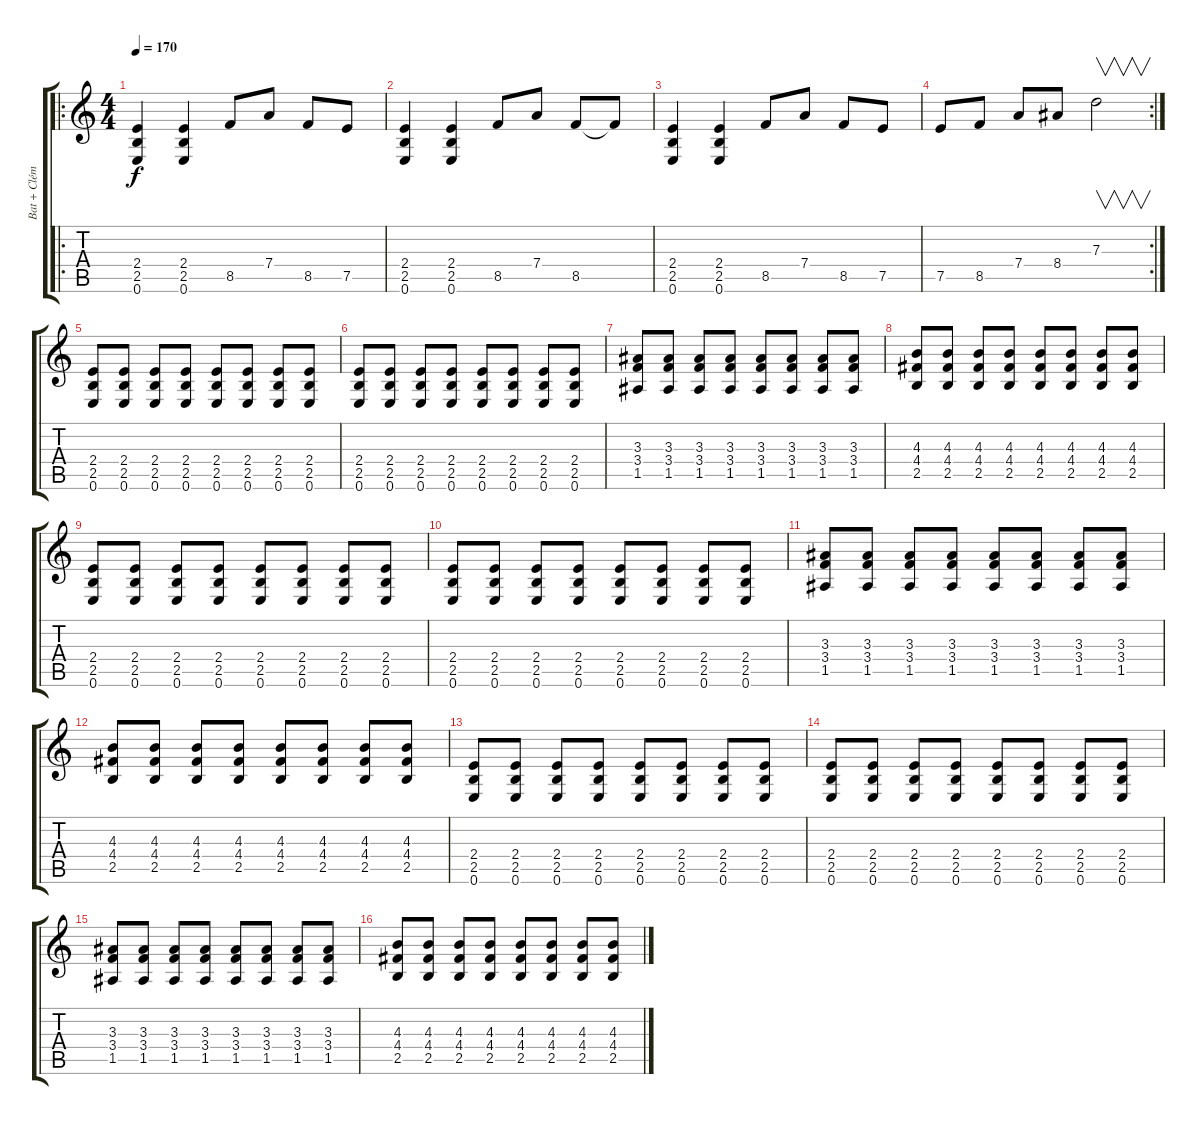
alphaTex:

\track ("Bat + Clément - Guitar" "Bat + Clém") {instrument distortionguitar}
\staff {score tabs}
\tuning (E4 B3 G3 D3 A2 E2) {hide}
\ro
\ts (4 4)
\tempo 170
\clef g2
\ks c
(2.4 2.5 0.6).4{dy f instrument distortionguitar} (2.4 2.5 0.6).4 8.5.8 7.4.8 8.5.8 7.5.8 |
(2.4 2.5 0.6).4 (2.4 2.5 0.6).4 8.5.8 7.4.8 8.5.8 8.5{t}.8 |
(2.4 2.5 0.6).4 (2.4 2.5 0.6).4 8.5.8 7.4.8 8.5.8 7.5.8 |
\rc 2
7.5.8 8.5.8 7.4.8 8.4.8 7.3.2{v} |
(2.4 2.5 0.6).8 (2.4 2.5 0.6).8 (2.4 2.5 0.6).8 (2.4 2.5 0.6).8 (2.4 2.5 0.6).8 (2.4 2.5 0.6).8 (2.4 2.5 0.6).8 (2.4 2.5 0.6).8 |
(2.4 2.5 0.6).8 (2.4 2.5 0.6).8 (2.4 2.5 0.6).8 (2.4 2.5 0.6).8 (2.4 2.5 0.6).8 (2.4 2.5 0.6).8 (2.4 2.5 0.6).8 (2.4 2.5 0.6).8 |
(3.3 3.4 1.5).8 (3.3 3.4 1.5).8 (3.3 3.4 1.5).8 (3.3 3.4 1.5).8 (3.3 3.4 1.5).8 (3.3 3.4 1.5).8 (3.3 3.4 1.5).8 (3.3 3.4 1.5).8 |
(4.3 4.4 2.5).8 (4.3 4.4 2.5).8 (4.3 4.4 2.5).8 (4.3 4.4 2.5).8 (4.3 4.4 2.5).8 (4.3 4.4 2.5).8 (4.3 4.4 2.5).8 (4.3 4.4 2.5).8 |
(2.4 2.5 0.6).8 (2.4 2.5 0.6).8 (2.4 2.5 0.6).8 (2.4 2.5 0.6).8 (2.4 2.5 0.6).8 (2.4 2.5 0.6).8 (2.4 2.5 0.6).8 (2.4 2.5 0.6).8 |
(2.4 2.5 0.6).8 (2.4 2.5 0.6).8 (2.4 2.5 0.6).8 (2.4 2.5 0.6).8 (2.4 2.5 0.6).8 (2.4 2.5 0.6).8 (2.4 2.5 0.6).8 (2.4 2.5 0.6).8 |
(3.3 3.4 1.5).8 (3.3 3.4 1.5).8 (3.3 3.4 1.5).8 (3.3 3.4 1.5).8 (3.3 3.4 1.5).8 (3.3 3.4 1.5).8 (3.3 3.4 1.5).8 (3.3 3.4 1.5).8 |
(4.3 4.4 2.5).8 (4.3 4.4 2.5).8 (4.3 4.4 2.5).8 (4.3 4.4 2.5).8 (4.3 4.4 2.5).8 (4.3 4.4 2.5).8 (4.3 4.4 2.5).8 (4.3 4.4 2.5).8 |
(2.4 2.5 0.6).8 (2.4 2.5 0.6).8 (2.4 2.5 0.6).8 (2.4 2.5 0.6).8 (2.4 2.5 0.6).8 (2.4 2.5 0.6).8 (2.4 2.5 0.6).8 (2.4 2.5 0.6).8 |
(2.4 2.5 0.6).8 (2.4 2.5 0.6).8 (2.4 2.5 0.6).8 (2.4 2.5 0.6).8 (2.4 2.5 0.6).8 (2.4 2.5 0.6).8 (2.4 2.5 0.6).8 (2.4 2.5 0.6).8 |
(3.3 3.4 1.5).8 (3.3 3.4 1.5).8 (3.3 3.4 1.5).8 (3.3 3.4 1.5).8 (3.3 3.4 1.5).8 (3.3 3.4 1.5).8 (3.3 3.4 1.5).8 (3.3 3.4 1.5).8 |
(4.3 4.4 2.5).8 (4.3 4.4 2.5).8 (4.3 4.4 2.5).8 (4.3 4.4 2.5).8 (4.3 4.4 2.5).8 (4.3 4.4 2.5).8 (4.3 4.4 2.5).8 (4.3 4.4 2.5).8
